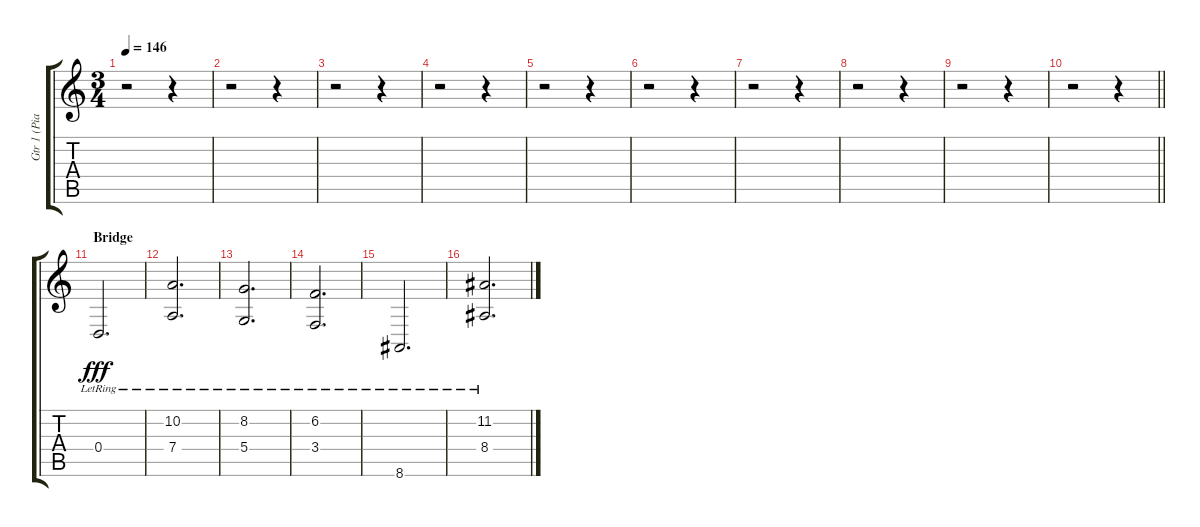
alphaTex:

\track ("Gtr 1 (Piano)" "Gtr 1 (Pia") {instrument acousticgrandpiano}
\staff {score tabs}
\tuning (E4 B3 G3 D3 A2 D2) {hide}
\ts (3 4)
\tempo 146
\clef g2
\ks c
r.2{dy f} r.4 |
r.2 r.4 |
r.2 r.4 |
r.2 r.4 |
r.2 r.4 |
r.2 r.4 |
r.2 r.4 |
r.2 r.4 |
r.2 r.4 |
\barLineRight lightlight
r.2 r.4 |
\section ("" "Bridge")
0.4{lr}.2{d dy fff} |
(10.2{lr} 7.4{lr}).2{d} |
(8.2{lr} 5.4{lr}).2{d} |
(6.2{lr} 3.4{lr}).2{d} |
8.6{lr}.2{d} |
(11.2{lr} 8.4{lr}).2{d}
